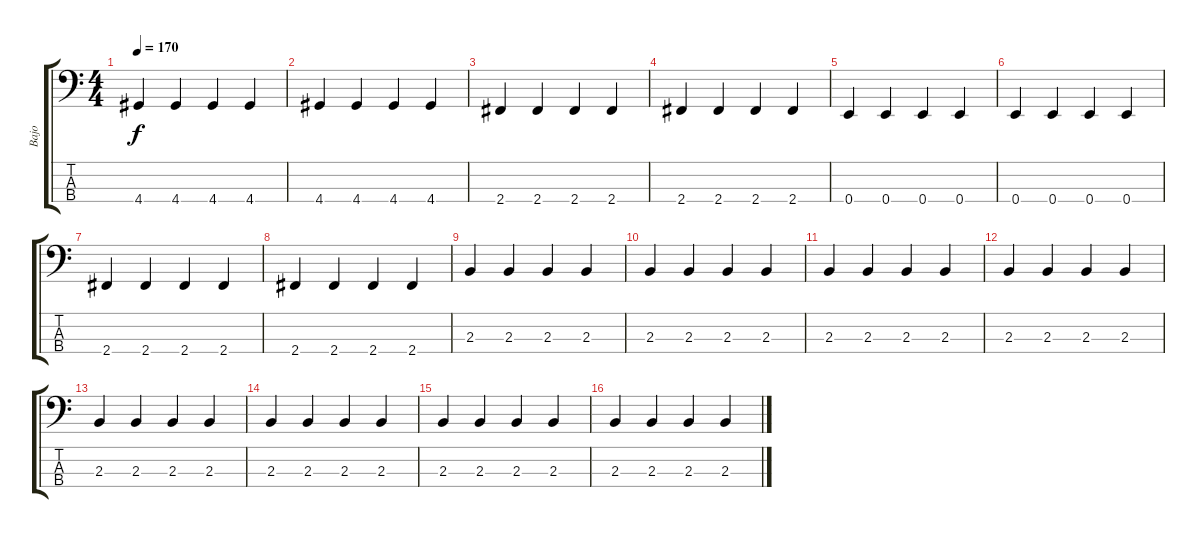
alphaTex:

\track ("Bajo" "Bajo") {instrument electricbassfinger}
\staff {score tabs}
\tuning (G2 D2 A1 E1) {hide}
\ts (4 4)
\tempo 170
\clef f4
\ks c
4.4.4{dy f} 4.4.4 4.4.4 4.4.4 |
4.4.4 4.4.4 4.4.4 4.4.4 |
2.4.4 2.4.4 2.4.4 2.4.4 |
2.4.4 2.4.4 2.4.4 2.4.4 |
0.4.4 0.4.4 0.4.4 0.4.4 |
0.4.4 0.4.4 0.4.4 0.4.4 |
2.4.4 2.4.4 2.4.4 2.4.4 |
2.4.4 2.4.4 2.4.4 2.4.4 |
2.3.4 2.3.4 2.3.4 2.3.4 |
2.3.4 2.3.4 2.3.4 2.3.4 |
2.3.4 2.3.4 2.3.4 2.3.4 |
2.3.4 2.3.4 2.3.4 2.3.4 |
2.3.4 2.3.4 2.3.4 2.3.4 |
2.3.4 2.3.4 2.3.4 2.3.4 |
2.3.4 2.3.4 2.3.4 2.3.4 |
2.3.4 2.3.4 2.3.4 2.3.4
